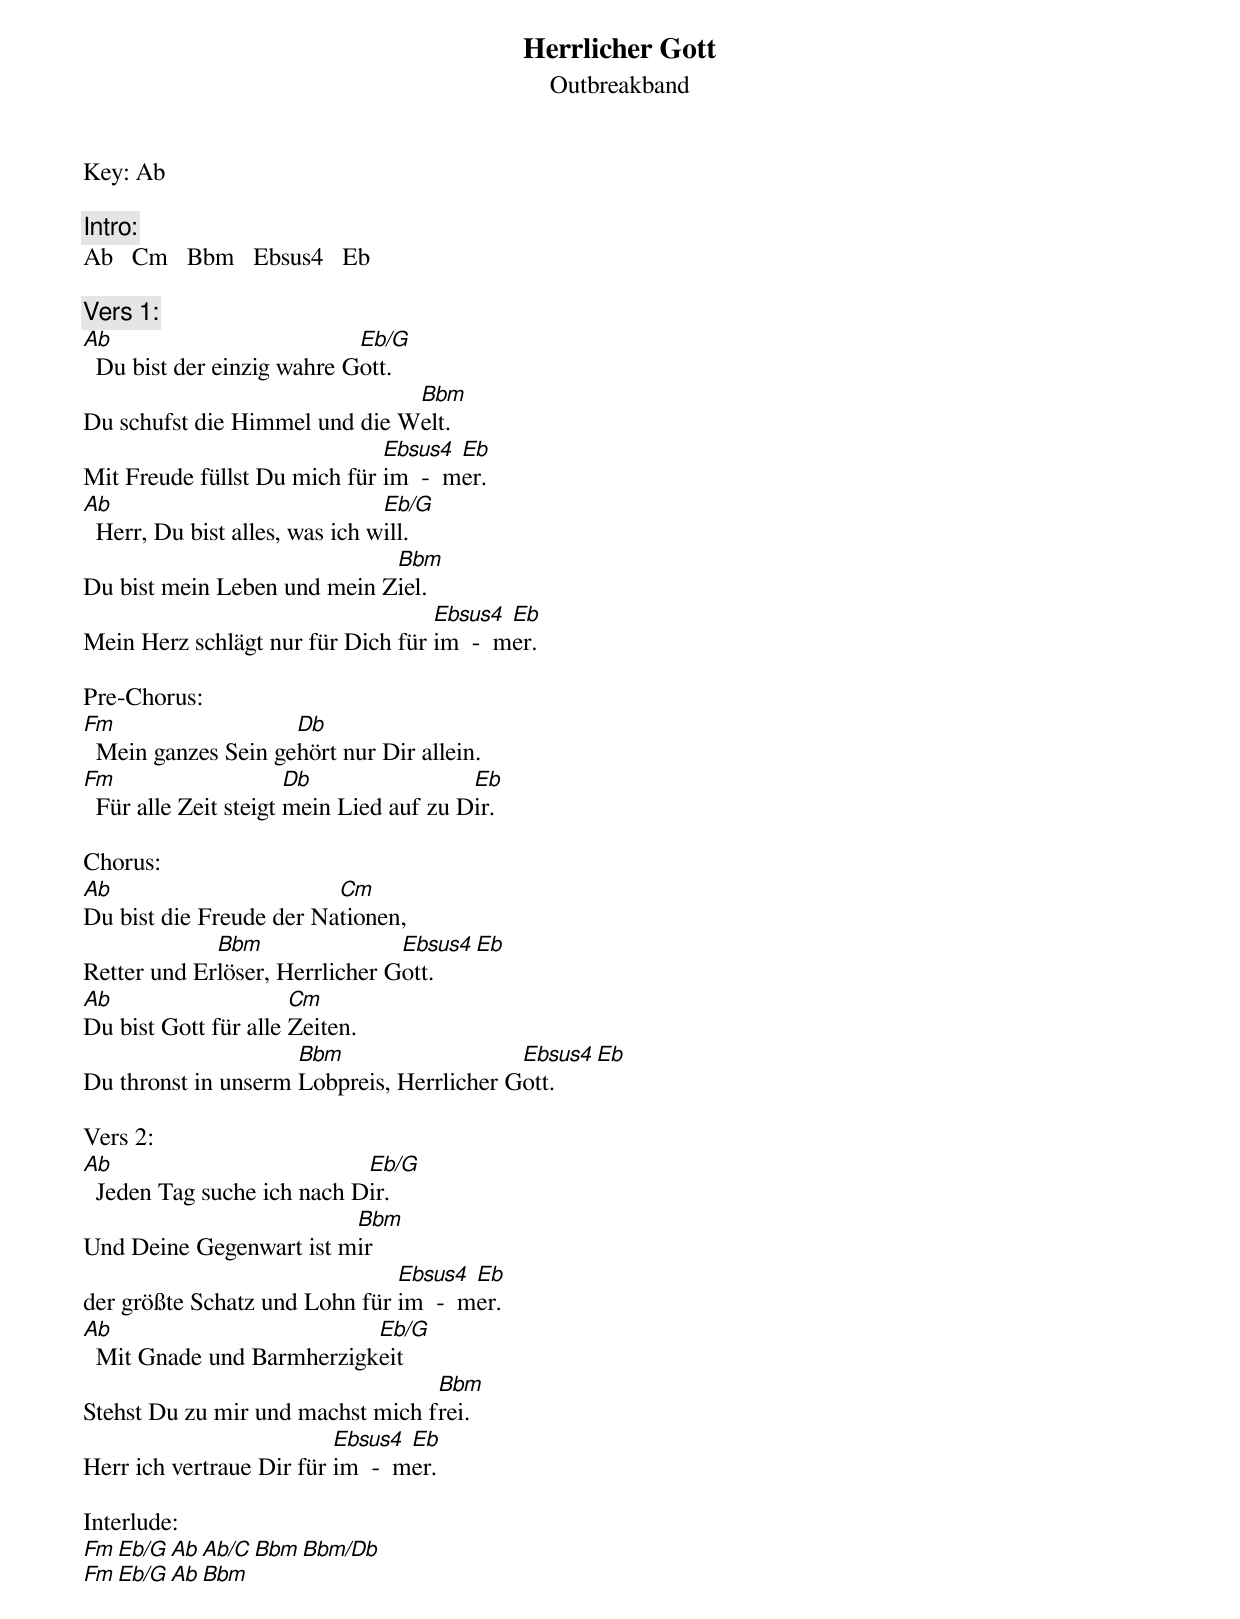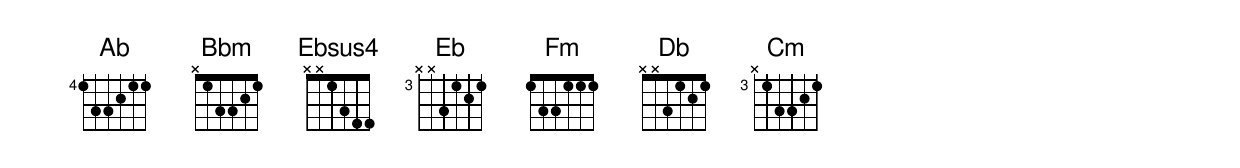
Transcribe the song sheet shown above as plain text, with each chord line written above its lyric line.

Herrlicher Gott
Outbreakband
Key: Ab

Intro:
Ab   Cm   Bbm   Ebsus4   Eb

Vers 1:
Ab                          Eb/G
  Du bist der einzig wahre Gott.
                               Bbm
Du schufst die Himmel und die Welt.
                              Ebsus4  Eb
Mit Freude füllst Du mich für im  -  mer.
Ab                              Eb/G
  Herr, Du bist alles, was ich will.
                             Bbm
Du bist mein Leben und mein Ziel.
                                   Ebsus4  Eb
Mein Herz schlägt nur für Dich für im  -  mer.

Pre-Chorus:
Fm                   Db
  Mein ganzes Sein gehört nur Dir allein.
Fm                     Db                Eb
  Für alle Zeit steigt mein Lied auf zu Dir.

Chorus:
Ab                       Cm
Du bist die Freude der Nationen,
             Bbm                Ebsus4   Eb
Retter und Erlöser, Herrlicher Gott.
Ab                    Cm
Du bist Gott für alle Zeiten.
                     Bbm                   Ebsus4   Eb
Du thronst in unserm Lobpreis, Herrlicher Gott.

Vers 2:
Ab                          Eb/G
  Jeden Tag suche ich nach Dir.
                         Bbm
Und Deine Gegenwart ist mir
                               Ebsus4  Eb
der größte Schatz und Lohn für im  -  mer.
Ab                         Eb/G
  Mit Gnade und Barmherzigkeit
                                  Bbm
Stehst Du zu mir und machst mich frei.
                          Ebsus4  Eb
Herr ich vertraue Dir für im  -  mer.

Interlude:
Fm   Eb/G   Ab   Ab/C   Bbm   Bbm/Db
Fm   Eb/G   Ab   Bbm
